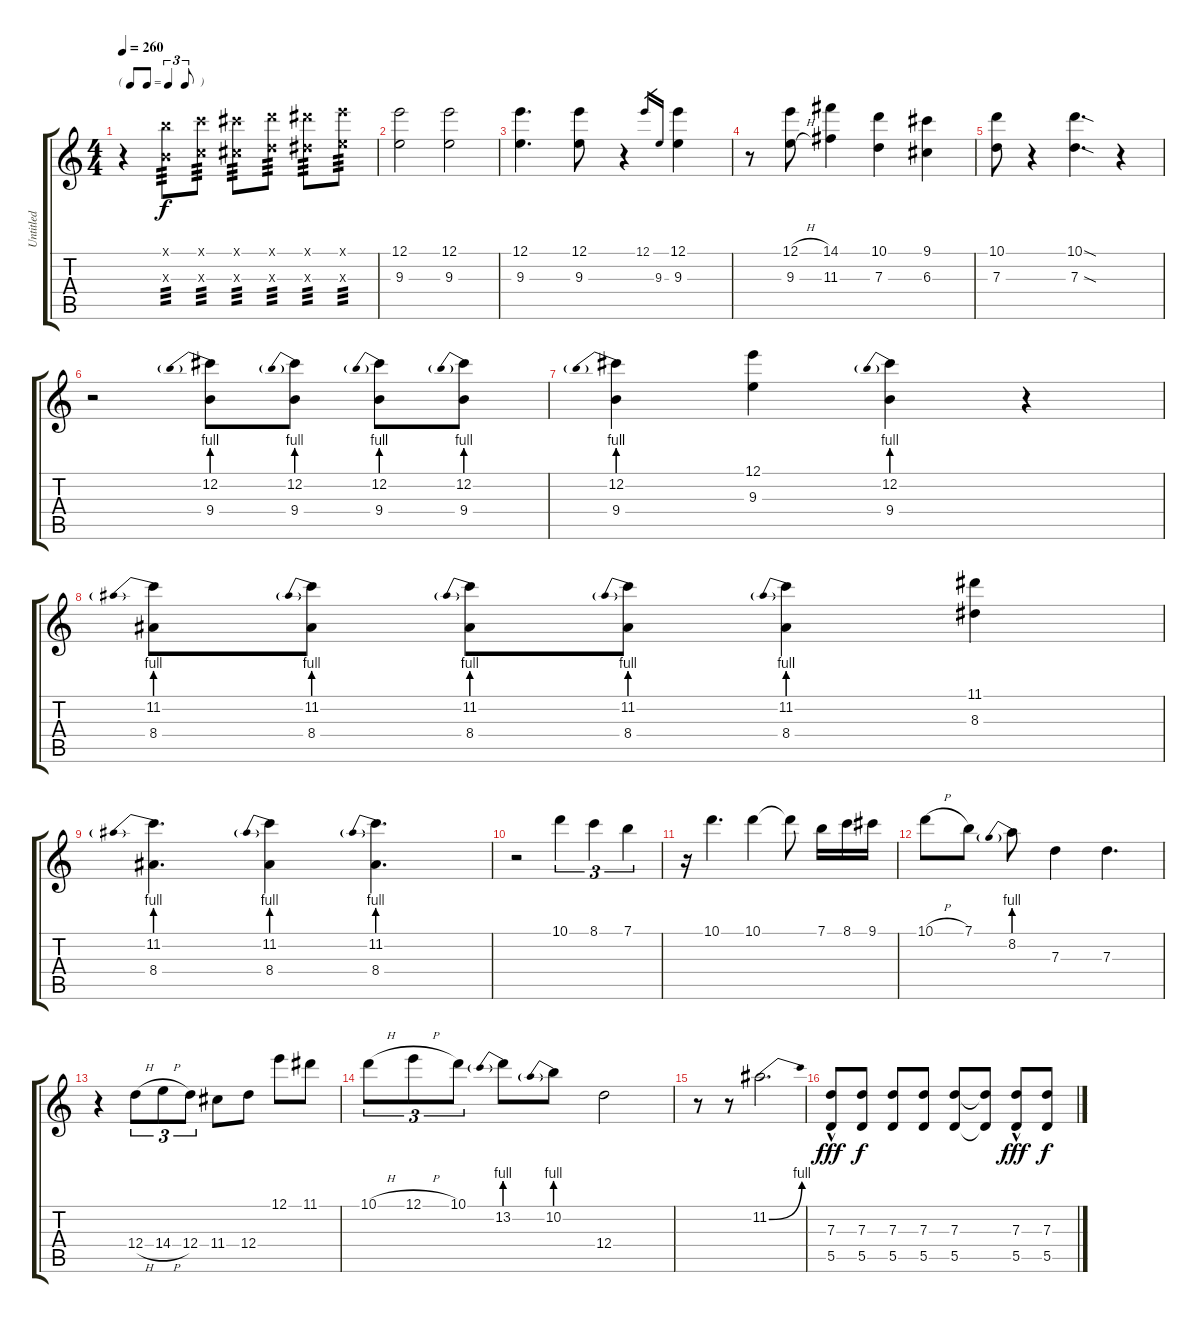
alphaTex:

\track ("Untitled" "Untitled") {instrument acousticguitarsteel}
\staff {score tabs}
\tuning (E4 B3 G3 D3 A2 E2) {hide}
\ts (4 4)
\tf triplet8th
\tempo 260
\clef g2
\ks c
r.4{dy f} (7.1{x} 4.3{x}).8{tp 3} (8.1{x} 5.3{x}).8{tp 3} (9.1{x} 6.3{x}).8{tp 3} (10.1{x} 7.3{x}).8{tp 3} (11.1{x} 8.3{x}).8{tp 3} (12.1{x} 9.3{x}).8{tp 3} |
(12.1 9.3).2 (12.1 9.3).2 |
(12.1 9.3).4{d} (12.1 9.3).8 r.4 12.1.16{gr} 9.3.16{gr} (12.1 9.3).4 |
r.8 (12.1{h} 9.3{h}).8 (14.1 11.3).4 (10.1 7.3).4 (9.1 6.3).4 |
(10.1 7.3).8 r.4 (10.1{sod} 7.3{sod}).4{d} r.4 |
r.2 (12.2{be (prebend 0 4 60 4)} 9.4).8 (12.2{be (prebend 0 4 60 4)} 9.4).8 (12.2{be (prebend 0 4 60 4)} 9.4).8 (12.2{be (prebend 0 4 60 4)} 9.4).8 |
(12.2{be (prebend 0 4 60 4)} 9.4).4 (12.1 9.3).4 (12.2{be (prebend 0 4 60 4)} 9.4).4 r.4 |
(11.2{be (prebend 0 4 60 4)} 8.4).8 (11.2{be (prebend 0 4 60 4)} 8.4).8 (11.2{be (prebend 0 4 60 4)} 8.4).8 (11.2{be (prebend 0 4 60 4)} 8.4).8 (11.2{be (prebend 0 4 60 4)} 8.4).4 (11.1 8.3).4 |
(11.2{be (prebend 0 4 60 4)} 8.4).4{d} (11.2{be (prebend 0 4 60 4)} 8.4).4 (11.2{be (prebend 0 4 60 4)} 8.4).4{d} |
r.2 10.1.4{tu (3 2)} 8.1.4{tu (3 2)} 7.1.4{tu (3 2)} |
r.16 10.1.4{d} 10.1.4 10.1{t}.8 7.1.16 8.1.16 9.1.16 |
10.1{h}.8 7.1.8 8.2{be (prebend 0 4 60 4)}.8 7.3.4 7.3.4{d} |
r.4 12.4{h}.8{tu (3 2)} 14.4{h}.8{tu (3 2)} 12.4.8{tu (3 2)} 11.4.8 12.4.8 12.1.8 11.1.8 |
10.1{h}.8{tu (3 2)} 12.1{h}.8{tu (3 2)} 10.1.8{tu (3 2)} 13.2{be (prebend 0 4 60 4)}.8 10.2{be (prebend 0 4 60 4)}.8 12.4.2 |
r.8 r.8 11.2{be (bend 0 0 60 4)}.2{d} |
(7.3{hac} 5.5{hac}).8{dy fff} (7.3 5.5).8{dy f} (7.3 5.5).8 (7.3 5.5).8 (7.3 5.5).8 (7.3{t} 5.5{t}).8 (7.3{hac} 5.5{hac}).8{dy fff} (7.3 5.5).8{dy f}
